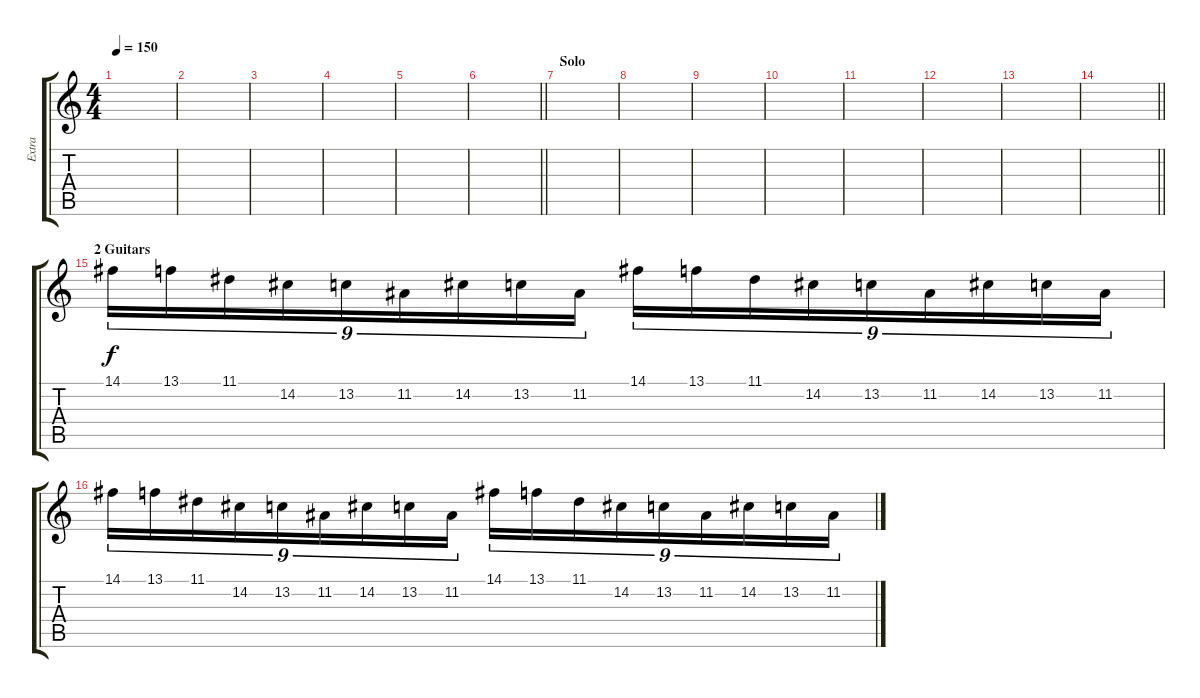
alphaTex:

\track ("Extra" "Extra") {instrument stringensemble2}
\staff {score tabs}
\tuning (E4 B3 G3 D3 A2 E2) {hide}
\ts (4 4)
\tempo 150
\clef g2
\ks c
|
|
|
|
|
\barLineRight lightlight
|
\section ("" "Solo")
|
|
|
|
|
|
|
\barLineRight lightlight
|
\section ("" "2 Guitars")
14.1.16{tu (9 8) volume 12 instrument distortionguitar} 13.1.16{tu (9 8)} 11.1.16{tu (9 8)} 14.2.16{tu (9 8)} 13.2.16{tu (9 8)} 11.2.16{tu (9 8)} 14.2.16{tu (9 8)} 13.2.16{tu (9 8)} 11.2.16{tu (9 8)} 14.1.16{tu (9 8)} 13.1.16{tu (9 8)} 11.1.16{tu (9 8)} 14.2.16{tu (9 8)} 13.2.16{tu (9 8)} 11.2.16{tu (9 8)} 14.2.16{tu (9 8)} 13.2.16{tu (9 8)} 11.2.16{tu (9 8)} |
14.1.16{tu (9 8) instrument distortionguitar} 13.1.16{tu (9 8)} 11.1.16{tu (9 8)} 14.2.16{tu (9 8)} 13.2.16{tu (9 8)} 11.2.16{tu (9 8)} 14.2.16{tu (9 8)} 13.2.16{tu (9 8)} 11.2.16{tu (9 8)} 14.1.16{tu (9 8)} 13.1.16{tu (9 8)} 11.1.16{tu (9 8)} 14.2.16{tu (9 8)} 13.2.16{tu (9 8)} 11.2.16{tu (9 8)} 14.2.16{tu (9 8)} 13.2.16{tu (9 8)} 11.2.16{tu (9 8)}
